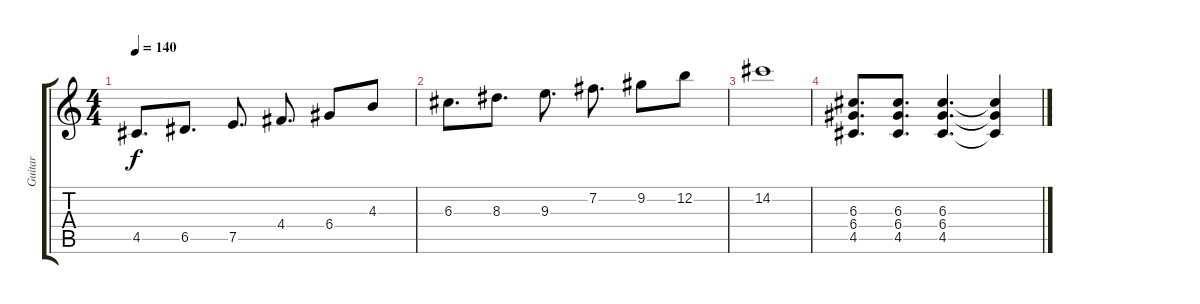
\track ("Guitar" "Guitar") {instrument distortionguitar}
\staff {score tabs}
\tuning (E4 B3 G3 D3 A2 E2) {hide}
\ts (4 4)
\tempo 140
\clef g2
\ks c
4.5.8{d dy f} 6.5.8{d} 7.5.8{d} 4.4.8{d} 6.4.8 4.3.8 |
6.3.8{d} 8.3.8{d} 9.3.8{d} 7.2.8{d} 9.2.8 12.2.8 |
14.2.1 |
(6.3 6.4 4.5).8{d} (6.3 6.4 4.5).8{d} (6.3 6.4 4.5).4{d} (6.3{t} 6.4{t} 4.5{t}).4
